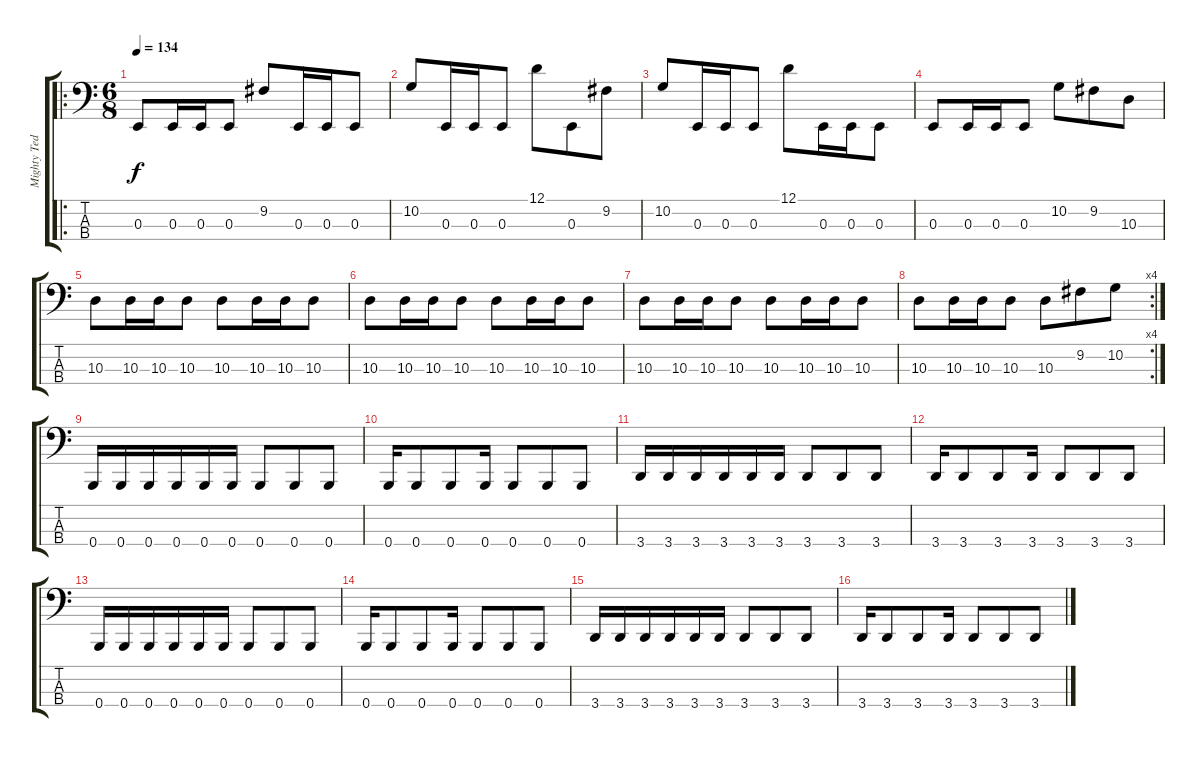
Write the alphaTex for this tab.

\track ("Mighty Ted Lundström" "Mighty Ted") {instrument electricbasspick}
\staff {score tabs}
\tuning (D2 A1 E1 B0) {hide}
\ro
\ts (6 8)
\tempo 134
\clef f4
\ks c
0.3.8{dy f} 0.3.16 0.3.16 0.3.8 9.2.8 0.3.16 0.3.16 0.3.8 |
10.2.8 0.3.16 0.3.16 0.3.8 12.1.8 0.3.8 9.2.8 |
10.2.8 0.3.16 0.3.16 0.3.8 12.1.8 0.3.16 0.3.16 0.3.8 |
0.3.8 0.3.16 0.3.16 0.3.8 10.2.8 9.2.8 10.3.8 |
10.3.8 10.3.16 10.3.16 10.3.8 10.3.8 10.3.16 10.3.16 10.3.8 |
10.3.8 10.3.16 10.3.16 10.3.8 10.3.8 10.3.16 10.3.16 10.3.8 |
10.3.8 10.3.16 10.3.16 10.3.8 10.3.8 10.3.16 10.3.16 10.3.8 |
\rc 4
10.3.8 10.3.16 10.3.16 10.3.8 10.3.8 9.2.8 10.2.8 |
0.4.16 0.4.16 0.4.16 0.4.16 0.4.16 0.4.16 0.4.8 0.4.8 0.4.8 |
0.4.16 0.4.8 0.4.8 0.4.16 0.4.8 0.4.8 0.4.8 |
3.4.16 3.4.16 3.4.16 3.4.16 3.4.16 3.4.16 3.4.8 3.4.8 3.4.8 |
3.4.16 3.4.8 3.4.8 3.4.16 3.4.8 3.4.8 3.4.8 |
0.4.16 0.4.16 0.4.16 0.4.16 0.4.16 0.4.16 0.4.8 0.4.8 0.4.8 |
0.4.16 0.4.8 0.4.8 0.4.16 0.4.8 0.4.8 0.4.8 |
3.4.16 3.4.16 3.4.16 3.4.16 3.4.16 3.4.16 3.4.8 3.4.8 3.4.8 |
3.4.16 3.4.8 3.4.8 3.4.16 3.4.8 3.4.8 3.4.8
